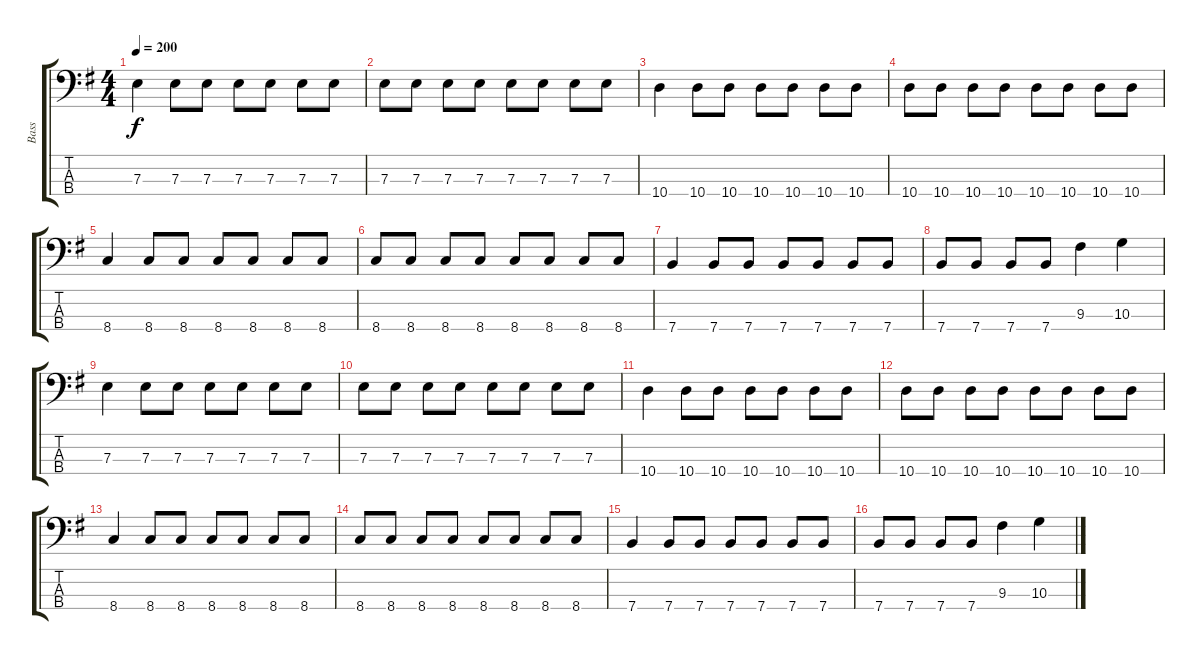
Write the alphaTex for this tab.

\track ("Bass" "Bass") {instrument electricbassfinger}
\staff {score tabs}
\tuning (G2 D2 A1 E1) {hide}
\ts (4 4)
\tempo 200
\clef f4
\ks eminor
7.3.4{dy f} 7.3.8 7.3.8 7.3.8 7.3.8 7.3.8 7.3.8 |
7.3.8 7.3.8 7.3.8 7.3.8 7.3.8 7.3.8 7.3.8 7.3.8 |
10.4.4 10.4.8 10.4.8 10.4.8 10.4.8 10.4.8 10.4.8 |
10.4.8 10.4.8 10.4.8 10.4.8 10.4.8 10.4.8 10.4.8 10.4.8 |
8.4.4 8.4.8 8.4.8 8.4.8 8.4.8 8.4.8 8.4.8 |
8.4.8 8.4.8 8.4.8 8.4.8 8.4.8 8.4.8 8.4.8 8.4.8 |
7.4.4 7.4.8 7.4.8 7.4.8 7.4.8 7.4.8 7.4.8 |
7.4.8 7.4.8 7.4.8 7.4.8 9.3.4 10.3.4 |
7.3.4 7.3.8 7.3.8 7.3.8 7.3.8 7.3.8 7.3.8 |
7.3.8 7.3.8 7.3.8 7.3.8 7.3.8 7.3.8 7.3.8 7.3.8 |
10.4.4 10.4.8 10.4.8 10.4.8 10.4.8 10.4.8 10.4.8 |
10.4.8 10.4.8 10.4.8 10.4.8 10.4.8 10.4.8 10.4.8 10.4.8 |
8.4.4 8.4.8 8.4.8 8.4.8 8.4.8 8.4.8 8.4.8 |
8.4.8 8.4.8 8.4.8 8.4.8 8.4.8 8.4.8 8.4.8 8.4.8 |
7.4.4 7.4.8 7.4.8 7.4.8 7.4.8 7.4.8 7.4.8 |
7.4.8 7.4.8 7.4.8 7.4.8 9.3.4 10.3.4
